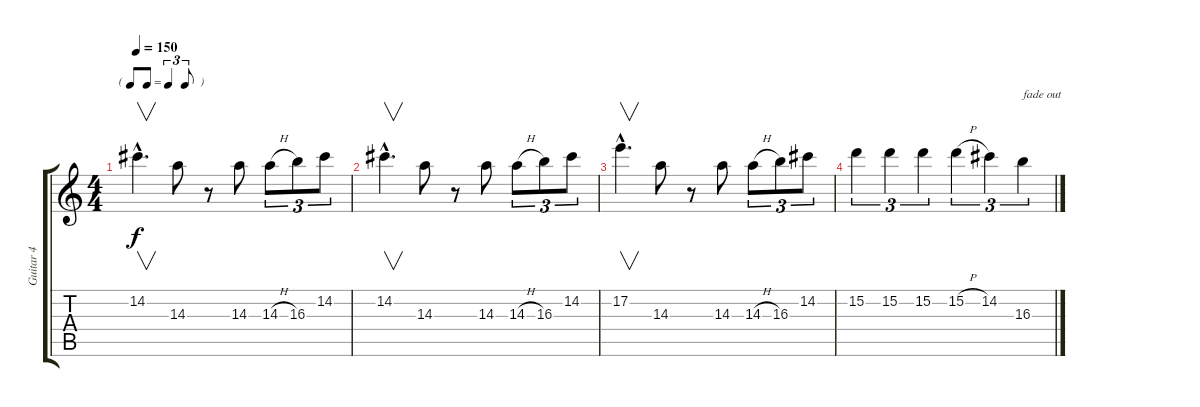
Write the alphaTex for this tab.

\track ("Guitar 4" "Guitar 4") {instrument overdrivenguitar}
\staff {score tabs}
\tuning (E4 B3 G3 D3 A2 E2) {hide}
\ts (4 4)
\tf triplet8th
\tempo 150
\clef g2
\ks c
14.2{hac}.4{v d dy f} 14.3.8 r.8 14.3.8 14.3{h}.8{tu (3 2)} 16.3.8{tu (3 2)} 14.2.8{tu (3 2)} |
14.2{hac}.4{v d} 14.3.8 r.8 14.3.8 14.3{h}.8{tu (3 2)} 16.3.8{tu (3 2)} 14.2.8{tu (3 2)} |
17.2{hac}.4{v d volume 0} 14.3.8 r.8 14.3.8 14.3{h}.8{tu (3 2)} 16.3.8{tu (3 2)} 14.2.8{tu (3 2)} |
15.2.4{tu (3 2)} 15.2.4{tu (3 2)} 15.2.4{tu (3 2)} 15.2{h}.4{tu (3 2)} 14.2.4{tu (3 2)} 16.3.4{tu (3 2) txt "fade out"}
